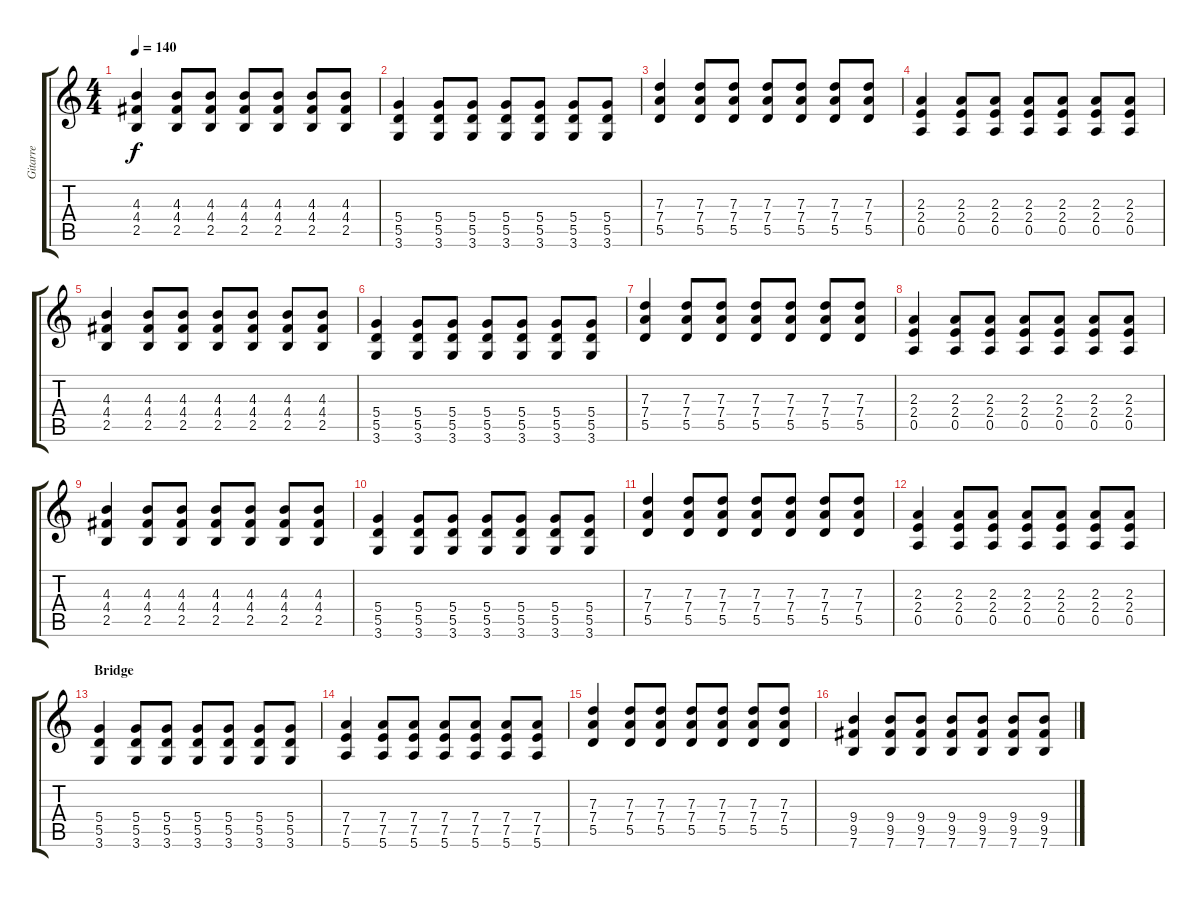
\track ("Gitarre" "Gitarre") {instrument overdrivenguitar}
\staff {score tabs}
\tuning (E4 B3 G3 D3 A2 E2) {hide}
\ts (4 4)
\tempo 140
\clef g2
\ks c
(4.3 4.4 2.5).4{dy f} (4.3 4.4 2.5).8 (4.3 4.4 2.5).8 (4.3 4.4 2.5).8 (4.3 4.4 2.5).8 (4.3 4.4 2.5).8 (4.3 4.4 2.5).8 |
(5.4 5.5 3.6).4 (5.4 5.5 3.6).8 (5.4 5.5 3.6).8 (5.4 5.5 3.6).8 (5.4 5.5 3.6).8 (5.4 5.5 3.6).8 (5.4 5.5 3.6).8 |
(7.3 7.4 5.5).4 (7.3 7.4 5.5).8 (7.3 7.4 5.5).8 (7.3 7.4 5.5).8 (7.3 7.4 5.5).8 (7.3 7.4 5.5).8 (7.3 7.4 5.5).8 |
(2.3 2.4 0.5).4 (2.3 2.4 0.5).8 (2.3 2.4 0.5).8 (2.3 2.4 0.5).8 (2.3 2.4 0.5).8 (2.3 2.4 0.5).8 (2.3 2.4 0.5).8 |
(4.3 4.4 2.5).4 (4.3 4.4 2.5).8 (4.3 4.4 2.5).8 (4.3 4.4 2.5).8 (4.3 4.4 2.5).8 (4.3 4.4 2.5).8 (4.3 4.4 2.5).8 |
(5.4 5.5 3.6).4 (5.4 5.5 3.6).8 (5.4 5.5 3.6).8 (5.4 5.5 3.6).8 (5.4 5.5 3.6).8 (5.4 5.5 3.6).8 (5.4 5.5 3.6).8 |
(7.3 7.4 5.5).4 (7.3 7.4 5.5).8 (7.3 7.4 5.5).8 (7.3 7.4 5.5).8 (7.3 7.4 5.5).8 (7.3 7.4 5.5).8 (7.3 7.4 5.5).8 |
(2.3 2.4 0.5).4 (2.3 2.4 0.5).8 (2.3 2.4 0.5).8 (2.3 2.4 0.5).8 (2.3 2.4 0.5).8 (2.3 2.4 0.5).8 (2.3 2.4 0.5).8 |
(4.3 4.4 2.5).4 (4.3 4.4 2.5).8 (4.3 4.4 2.5).8 (4.3 4.4 2.5).8 (4.3 4.4 2.5).8 (4.3 4.4 2.5).8 (4.3 4.4 2.5).8 |
(5.4 5.5 3.6).4 (5.4 5.5 3.6).8 (5.4 5.5 3.6).8 (5.4 5.5 3.6).8 (5.4 5.5 3.6).8 (5.4 5.5 3.6).8 (5.4 5.5 3.6).8 |
(7.3 7.4 5.5).4 (7.3 7.4 5.5).8 (7.3 7.4 5.5).8 (7.3 7.4 5.5).8 (7.3 7.4 5.5).8 (7.3 7.4 5.5).8 (7.3 7.4 5.5).8 |
(2.3 2.4 0.5).4 (2.3 2.4 0.5).8 (2.3 2.4 0.5).8 (2.3 2.4 0.5).8 (2.3 2.4 0.5).8 (2.3 2.4 0.5).8 (2.3 2.4 0.5).8 |
\section ("" "Bridge")
(5.4 5.5 3.6).4 (5.4 5.5 3.6).8 (5.4 5.5 3.6).8 (5.4 5.5 3.6).8 (5.4 5.5 3.6).8 (5.4 5.5 3.6).8 (5.4 5.5 3.6).8 |
(7.4 7.5 5.6).4 (7.4 7.5 5.6).8 (7.4 7.5 5.6).8 (7.4 7.5 5.6).8 (7.4 7.5 5.6).8 (7.4 7.5 5.6).8 (7.4 7.5 5.6).8 |
(7.3 7.4 5.5).4 (7.3 7.4 5.5).8 (7.3 7.4 5.5).8 (7.3 7.4 5.5).8 (7.3 7.4 5.5).8 (7.3 7.4 5.5).8 (7.3 7.4 5.5).8 |
(9.4 9.5 7.6).4 (9.4 9.5 7.6).8 (9.4 9.5 7.6).8 (9.4 9.5 7.6).8 (9.4 9.5 7.6).8 (9.4 9.5 7.6).8 (9.4 9.5 7.6).8
